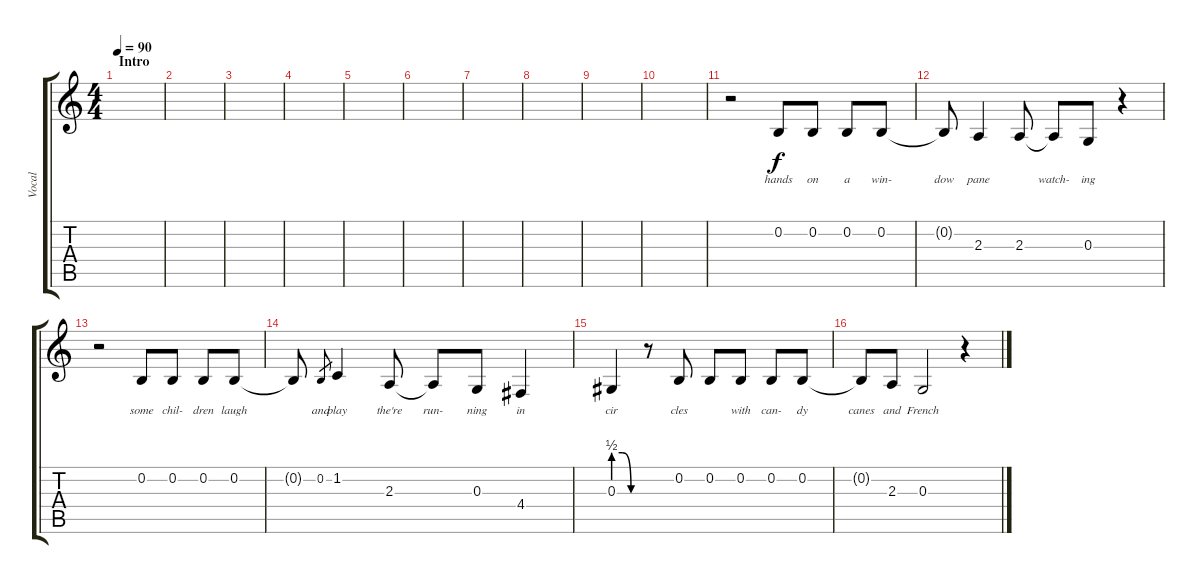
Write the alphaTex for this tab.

\track ("Vocal" "Vocal") {instrument lead1square}
\staff {score tabs}
\tuning (E4 B3 G3 D3 A2 E2) {hide}
\ts (4 4)
\section ("" "Intro")
\tempo 90
\clef g2
\ks c
|
|
|
|
|
|
|
|
|
|
r.2 0.2.8{lyrics (0 "hands") lyrics (1 "") lyrics (2 "") lyrics (3 "") lyrics (4 "")} 0.2.8{lyrics (0 "on") lyrics (1 "") lyrics (2 "") lyrics (3 "") lyrics (4 "")} 0.2.8{lyrics (0 "a") lyrics (1 "") lyrics (2 "") lyrics (3 "") lyrics (4 "")} 0.2.8{lyrics (0 "win-") lyrics (1 "") lyrics (2 "") lyrics (3 "") lyrics (4 "")} |
0.2{t}.8{lyrics (0 "dow") lyrics (1 "") lyrics (2 "") lyrics (3 "") lyrics (4 "")} 2.3.4{lyrics (0 "pane") lyrics (1 "") lyrics (2 "") lyrics (3 "") lyrics (4 "")} 2.3.8{lyrics (0 " ") lyrics (1 "") lyrics (2 "") lyrics (3 "") lyrics (4 "")} 2.3{t}.8{lyrics (0 "watch-") lyrics (1 "") lyrics (2 "") lyrics (3 "") lyrics (4 "")} 0.3.8{lyrics (0 "ing") lyrics (1 "") lyrics (2 "") lyrics (3 "") lyrics (4 "")} r.4 |
r.2 0.2.8{lyrics (0 "some") lyrics (1 "") lyrics (2 "") lyrics (3 "") lyrics (4 "")} 0.2.8{lyrics (0 "chil-") lyrics (1 "") lyrics (2 "") lyrics (3 "") lyrics (4 "")} 0.2.8{lyrics (0 "dren") lyrics (1 "") lyrics (2 "") lyrics (3 "") lyrics (4 "")} 0.2.8{lyrics (0 "laugh") lyrics (1 "") lyrics (2 "") lyrics (3 "") lyrics (4 "")} |
0.2{t}.8{lyrics (0 " ") lyrics (1 "") lyrics (2 "") lyrics (3 "") lyrics (4 "")} 0.2.8{lyrics (0 "and") lyrics (1 "") lyrics (2 "") lyrics (3 "") lyrics (4 "") gr} 1.2.4{lyrics (0 "play") lyrics (1 "") lyrics (2 "") lyrics (3 "") lyrics (4 "")} 2.3.8{lyrics (0 "the're") lyrics (1 "") lyrics (2 "") lyrics (3 "") lyrics (4 "")} 2.3{t}.8{lyrics (0 "run-") lyrics (1 "") lyrics (2 "") lyrics (3 "") lyrics (4 "")} 0.3.8{lyrics (0 "ning") lyrics (1 "") lyrics (2 "") lyrics (3 "") lyrics (4 "")} 4.4.4{lyrics (0 "in") lyrics (1 "") lyrics (2 "") lyrics (3 "") lyrics (4 "")} |
0.3{be (custom 0 2 20 2 40 0 60 0)}.4{lyrics (0 "cir") lyrics (1 "") lyrics (2 "") lyrics (3 "") lyrics (4 "")} r.8 0.2.8{lyrics (0 "cles") lyrics (1 "") lyrics (2 "") lyrics (3 "") lyrics (4 "")} 0.2.8{lyrics (0 " ") lyrics (1 "") lyrics (2 "") lyrics (3 "") lyrics (4 "")} 0.2.8{lyrics (0 "with") lyrics (1 "") lyrics (2 "") lyrics (3 "") lyrics (4 "")} 0.2.8{lyrics (0 "can-") lyrics (1 "") lyrics (2 "") lyrics (3 "") lyrics (4 "")} 0.2.8{lyrics (0 "dy") lyrics (1 "") lyrics (2 "") lyrics (3 "") lyrics (4 "")} |
0.2{t}.8{lyrics (0 "canes") lyrics (1 "") lyrics (2 "") lyrics (3 "") lyrics (4 "")} 2.3.8{lyrics (0 "and") lyrics (1 "") lyrics (2 "") lyrics (3 "") lyrics (4 "")} 0.3.2{lyrics (0 "French") lyrics (1 "") lyrics (2 "") lyrics (3 "") lyrics (4 "")} r.4
